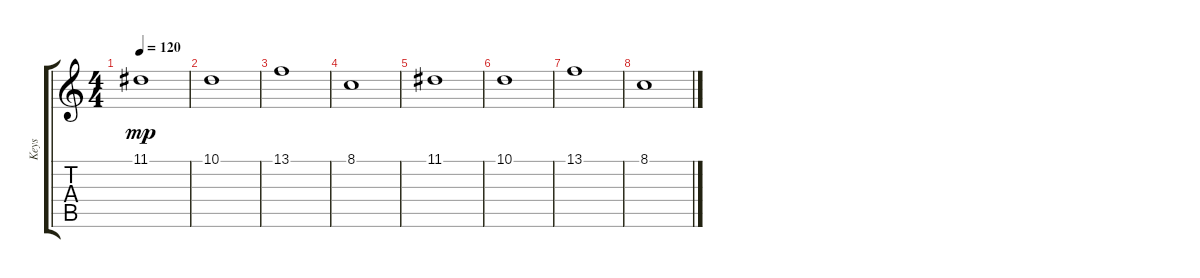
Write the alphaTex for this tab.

\track ("Keys" "Keys") {instrument stringensemble1}
\staff {score tabs}
\tuning (E4 B3 G3 D3 A2 E2) {hide}
\ts (4 4)
\tempo 120
\clef g2
\ks c
11.1.1{dy mp} |
10.1.1 |
13.1.1 |
8.1.1 |
11.1.1 |
10.1.1 |
13.1.1 |
8.1.1
